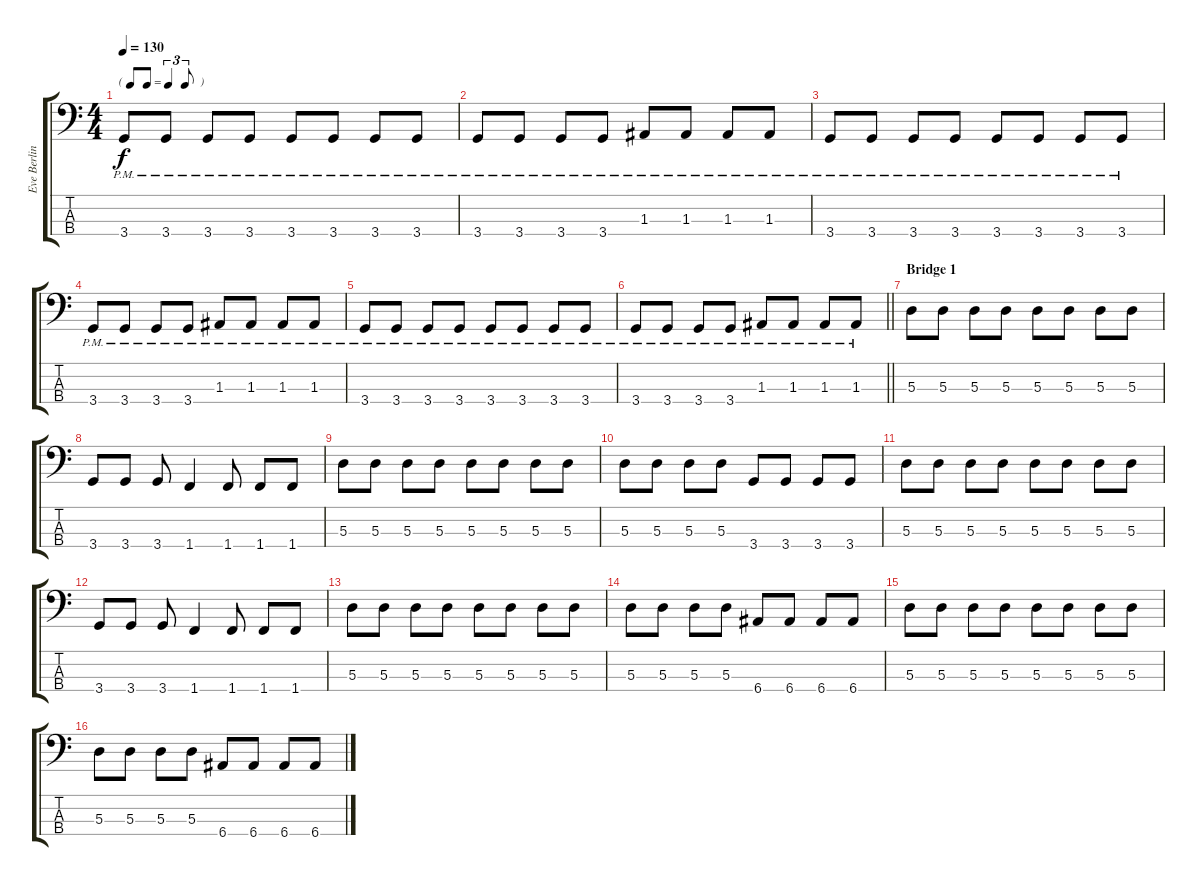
\track ("Eve Berlin" "Eve Berlin") {instrument electricbasspick}
\staff {score tabs}
\tuning (G2 D2 A1 E1) {hide}
\ts (4 4)
\tf triplet8th
\tempo 130
\clef f4
\ks c
3.4{pm}.8{dy f} 3.4{pm}.8 3.4{pm}.8 3.4{pm}.8 3.4{pm}.8 3.4{pm}.8 3.4{pm}.8 3.4{pm}.8 |
3.4{pm}.8 3.4{pm}.8 3.4{pm}.8 3.4{pm}.8 1.3{pm}.8 1.3{pm}.8 1.3{pm}.8 1.3{pm}.8 |
3.4{pm}.8 3.4{pm}.8 3.4{pm}.8 3.4{pm}.8 3.4{pm}.8 3.4{pm}.8 3.4{pm}.8 3.4{pm}.8 |
3.4{pm}.8 3.4{pm}.8 3.4{pm}.8 3.4{pm}.8 1.3{pm}.8 1.3{pm}.8 1.3{pm}.8 1.3{pm}.8 |
3.4{pm}.8 3.4{pm}.8 3.4{pm}.8 3.4{pm}.8 3.4{pm}.8 3.4{pm}.8 3.4{pm}.8 3.4{pm}.8 |
\barLineRight lightlight
3.4{pm}.8 3.4{pm}.8 3.4{pm}.8 3.4{pm}.8 1.3{pm}.8 1.3{pm}.8 1.3{pm}.8 1.3{pm}.8 |
\section ("" "Bridge 1")
5.3.8 5.3.8 5.3.8 5.3.8 5.3.8 5.3.8 5.3.8 5.3.8 |
3.4.8 3.4.8 3.4.8 1.4.4 1.4.8 1.4.8 1.4.8 |
5.3.8 5.3.8 5.3.8 5.3.8 5.3.8 5.3.8 5.3.8 5.3.8 |
5.3.8 5.3.8 5.3.8 5.3.8 3.4.8 3.4.8 3.4.8 3.4.8 |
5.3.8 5.3.8 5.3.8 5.3.8 5.3.8 5.3.8 5.3.8 5.3.8 |
3.4.8 3.4.8 3.4.8 1.4.4 1.4.8 1.4.8 1.4.8 |
5.3.8 5.3.8 5.3.8 5.3.8 5.3.8 5.3.8 5.3.8 5.3.8 |
5.3.8 5.3.8 5.3.8 5.3.8 6.4.8 6.4.8 6.4.8 6.4.8 |
5.3.8 5.3.8 5.3.8 5.3.8 5.3.8 5.3.8 5.3.8 5.3.8 |
5.3.8 5.3.8 5.3.8 5.3.8 6.4.8 6.4.8 6.4.8 6.4.8
